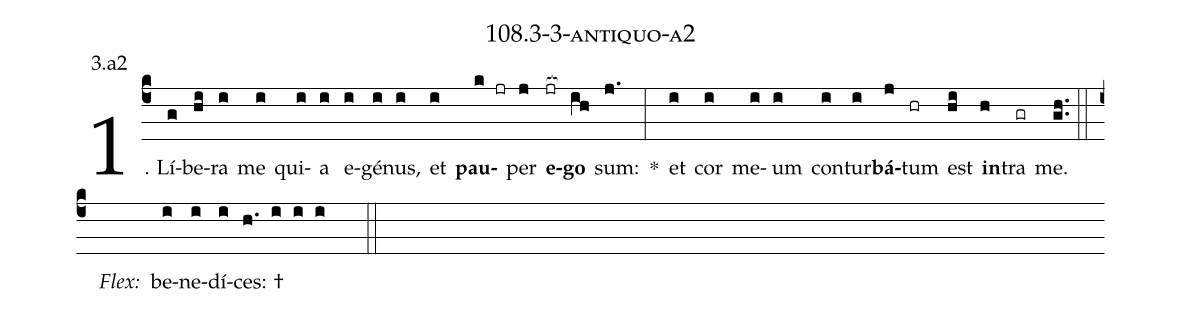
name: 108.3-3-antiquo-a2;
annotation: 3.a2;
%%
(c4)1. Lí(g)be(hi)ra(i) me(i) qui(i)a(i) e(i)gé(i)nus,(i) et(i) <b>pau</b>(k jr)per(j) <b>e</b>(jr[ocb:1{])<b>go</b>(ih[ocb:0}]) sum:(j.) *(:) et(i) cor(i) me(i)um(i) con(i)tur(i)<b>bá</b>(j)tum(hr) est(hi) <b>in</b>(h)tra(gr) me.(gh..) (::)
<i>Flex:</i>()  be(i)ne(i)dí(i)ces: †(h. i i i  ::)
